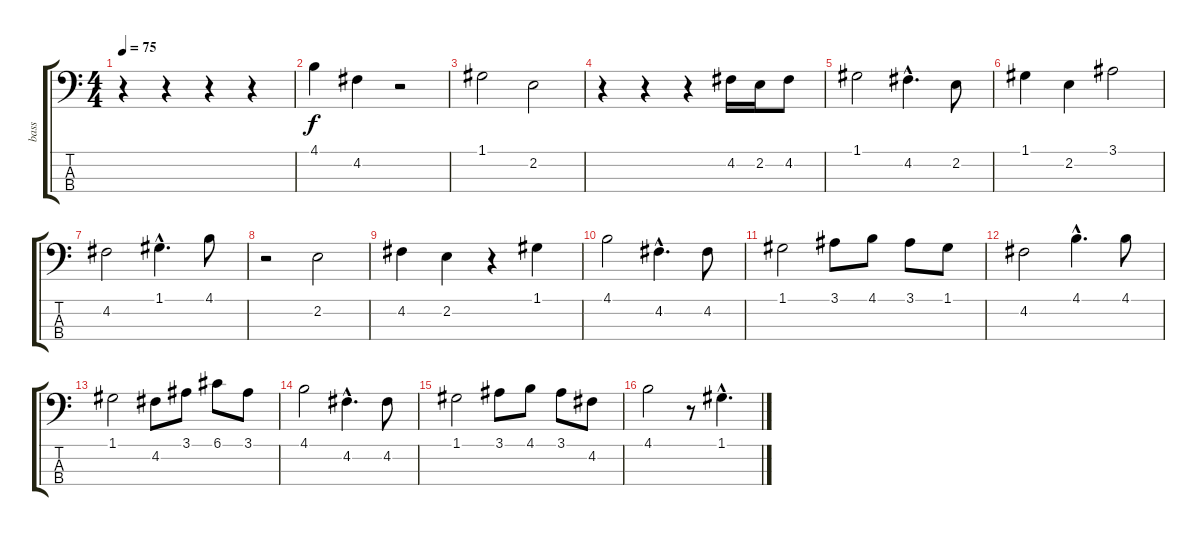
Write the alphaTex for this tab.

\track ("bass" "bass") {instrument electricbassfinger}
\staff {score tabs}
\tuning (G2 D2 A1 E1) {hide}
\ts (4 4)
\tempo 75
\clef f4
\ks c
r.4{dy f} r.4 r.4 r.4 |
4.1.4 4.2.4 r.2 |
1.1.2 2.2.2 |
r.4 r.4 r.4 4.2.16 2.2.16 4.2.8 |
1.1.2 4.2{hac}.4{d} 2.2.8 |
1.1.4 2.2.4 3.1.2 |
4.2.2 1.1{hac}.4{d} 4.1.8 |
r.2 2.2.2 |
4.2.4 2.2.4 r.4 1.1.4 |
4.1.2 4.2{hac}.4{d} 4.2.8 |
1.1.2 3.1.8 4.1.8 3.1.8 1.1.8 |
4.2.2 4.1{hac}.4{d} 4.1.8 |
1.1.2 4.2.8 3.1.8 6.1.8 3.1.8 |
4.1.2 4.2{hac}.4{d} 4.2.8 |
1.1.2 3.1.8 4.1.8 3.1.8 4.2.8 |
4.1.2 r.8 1.1{hac}.4{d}
